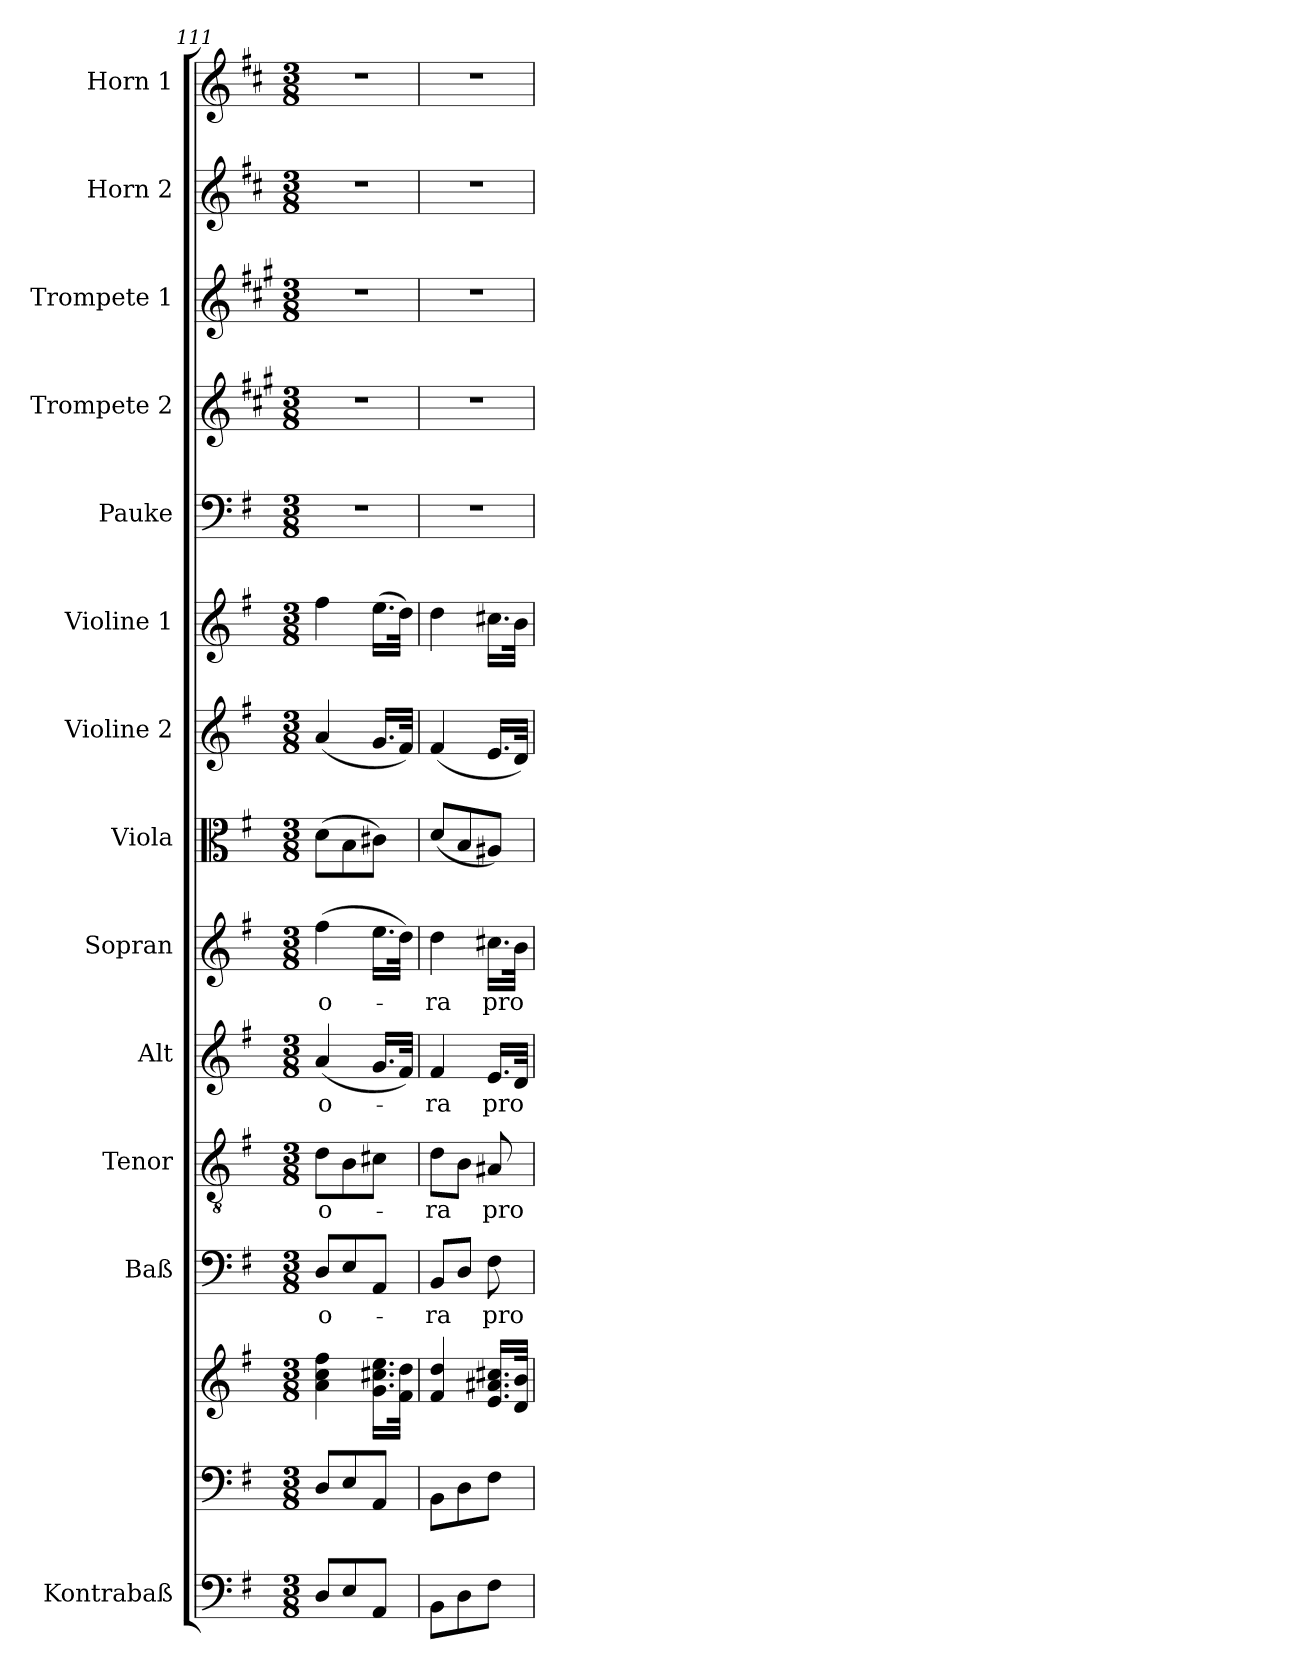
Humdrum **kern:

**kern	**kern	**kern	**kern	**text	**kern	**text	**kern	**text	**kern	**text	**kern	**kern	**kern	**kern	**kern	**kern	**kern	**kern
*part14	*part13	*part13	*part12	*part12	*part11	*part11	*part10	*part10	*part9	*part9	*part8	*part7	*part6	*part5	*part4	*part3	*part2	*part1
*staff15	*staff14	*staff13	*staff12	*staff12	*staff11	*staff11	*staff10	*staff10	*staff9	*staff9	*staff8	*staff7	*staff6	*staff5	*staff4	*staff3	*staff2	*staff1
*I"Kontrabaß	*	*	*I"Baß	*	*I"Tenor	*	*I"Alt	*	*I"Sopran	*	*I"Viola	*I"Violine 2	*I"Violine 1	*I"Pauke	*I"Trompete 2	*I"Trompete 1	*I"Horn 2	*I"Horn 1
*I'Kb.	*	*	*	*	*	*	*	*	*	*	*I'Vla.	*I'Vl. 2	*I'Vl. 1	*	*I'Tr. 2	*I'Tr. 1	*I'Hr. 2	*I'Hr. 1
*clefF4	*clefF4	*clefG2	*clefF4	*	*clefGv2	*	*clefG2	*	*clefG2	*	*clefC3	*clefG2	*clefG2	*clefF4	*clefG2	*clefG2	*clefG2	*clefG2
*ITrd7c12	*	*	*	*	*	*	*	*	*	*	*	*	*	*	*ITrd1c2	*ITrd1c2	*ITrd4c7	*ITrd4c7
*k[f#]	*k[f#]	*k[f#]	*k[f#]	*	*k[f#]	*	*k[f#]	*	*k[f#]	*	*k[f#]	*k[f#]	*k[f#]	*k[f#]	*k[f#]	*k[f#]	*k[f#]	*k[f#]
*G:	*G:	*G:	*G:	*	*G:	*	*G:	*	*G:	*	*G:	*G:	*G:	*G:	*G:	*G:	*G:	*G:
*M3/8	*M3/8	*M3/8	*M3/8	*	*M3/8	*	*M3/8	*	*M3/8	*	*M3/8	*M3/8	*M3/8	*M3/8	*M3/8	*M3/8	*M3/8	*M3/8
=111	=111	=111	=111	=111	=111	=111	=111	=111	=111	=111	=111	=111	=111	=111	=111	=111	=111	=111
!	!	!	!	!LO:LY:b	!	!LO:LY:b	!	!LO:LY:b	!	!LO:LY:b	!	!	!	!	!	!	!	!
8DD/L	8D/L	4a\ 4cc\ 4ff#\	8D/L	o-	8d\L	o-	(<4a/	o-	(>4ff#\	o-	(>8d\L	(<4a/	4ff#\	4.r	4.r	4.r	4.r	4.r
8EE/	8E/	.	8E/	.	8B\	.	.	.	.	.	8B\	.	.	.	.	.	.	.
8AAA/J	8AA/J	16.g\ 16.cc#X\ 16.ee\LL	8AA/J	.	8c#X\J	.	16.g/LL	.	16.ee\LL	.	8c#X\J)	16.g/LL	(>16.ee\LL	.	.	.	.	.
.	.	32f#\ 32dd\JJk	.	.	.	.	32f#/JJk)	.	32dd\JJk)	.	.	32f#/JJk)	32dd\JJk)	.	.	.	.	.
=112	=112	=112	=112	=112	=112	=112	=112	=112	=112	=112	=112	=112	=112	=112	=112	=112	=112	=112
!	!	!	!	!LO:LY:b	!	!LO:LY:b	!	!LO:LY:b	!	!LO:LY:b	!	!	!	!	!	!	!	!
8BBB\L	8BB\L	4f#/ 4dd/	8BB/L	-ra	8d\L	-ra	4f#/	-ra	4dd\	-ra	(<8d/L	(<4f#/	4dd\	4.r	4.r	4.r	4.r	4.r
8DD\	8D\	.	8D/J	.	8B\J	.	.	.	.	.	8B/	.	.	.	.	.	.	.
!	!	!	!	!LO:LY:b	!	!LO:LY:b	!	!LO:LY:b	!	!LO:LY:b	!	!	!	!	!	!	!	!
8FF#\J	8F#\J	16.e/ 16.a#X/ 16.cc#X/LL	8F#\	pro	8A#X/	pro	16.e/LL	pro	16.cc#X\LL	pro	8A#X/J)	16.e/LL	16.cc#X\LL	.	.	.	.	.
.	.	32d/ 32b/JJk	.	.	.	.	32d/JJk	.	32b\JJk	.	.	32d/JJk)	32b\JJk	.	.	.	.	.
=	=	=	=	=	=	=	=	=	=	=	=	=	=	=	=	=	=	=
*-	*-	*-	*-	*-	*-	*-	*-	*-	*-	*-	*-	*-	*-	*-	*-	*-	*-	*-
